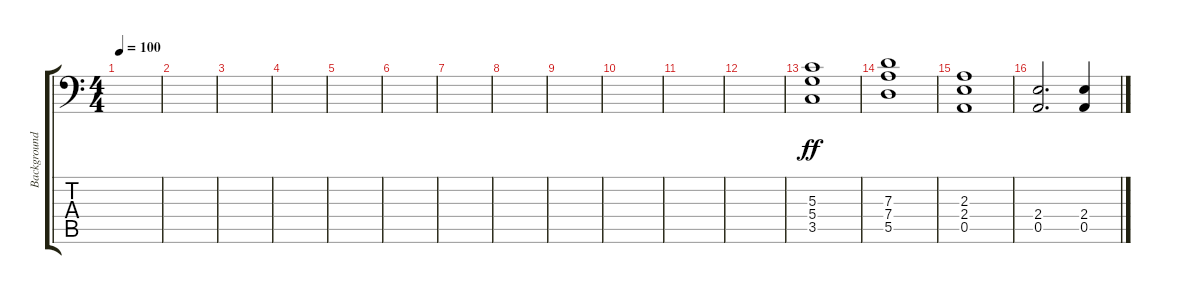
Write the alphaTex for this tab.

\track ("Background Guitar" "Background") {instrument distortionguitar}
\staff {score tabs}
\tuning (E3 B2 G2 D2 A1 E1) {hide}
\ts (4 4)
\tempo 100
\clef f4
\ks aminor
|
|
|
|
|
|
|
|
|
|
|
|
(5.3 5.4 3.5).1{dy ff} |
(7.3 7.4 5.5).1 |
(2.3 2.4 0.5).1 |
(2.4 0.5).2{d} (2.4 0.5).4
